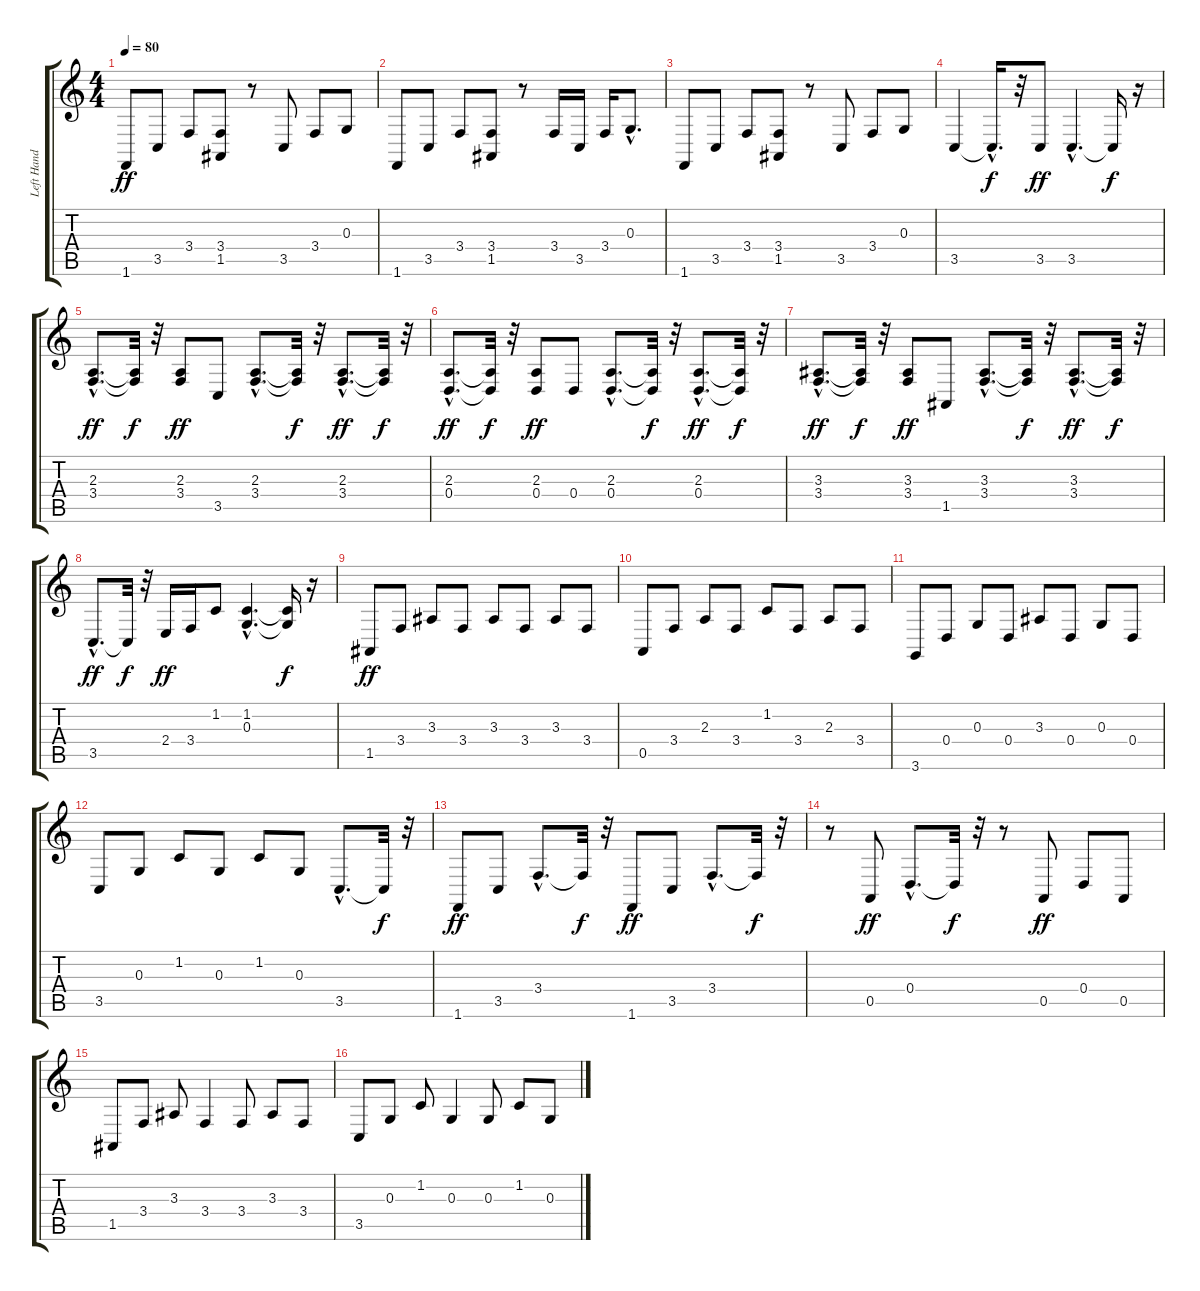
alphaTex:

\track ("Left Hand" "Left Hand") {instrument acousticgrandpiano}
\staff {score tabs}
\tuning (E4 B3 G3 D3 A2 E2) {hide}
\ts (4 4)
\tempo 80
\clef g2
\ks c
1.6.8{dy ff instrument acousticgrandpiano} 3.5.8 3.4.8 (3.4 1.5).8 r.8 3.5.8 3.4.8 0.3.8 |
1.6.8 3.5.8 3.4.8 (3.4 1.5).8 r.8 3.4.16 3.5.16 3.4.16 0.3{hac}.8{d} |
1.6.8 3.5.8 3.4.8 (3.4 1.5).8 r.8 3.5.8 3.4.8 0.3.8 |
3.5.4 3.5{hac t}.16{d dy f} r.32 3.5.8{dy ff} 3.5{hac}.4{d} 3.5{t}.16{dy f} r.16 |
(2.3{hac} 3.4{hac}).8{d dy ff} (2.3{t} 3.4{t}).32{dy f} r.32 (2.3 3.4).8{dy ff} 3.5.8 (2.3{hac} 3.4{hac}).8{d} (2.3{t} 3.4{t}).32{dy f} r.32 (2.3{hac} 3.4{hac}).8{d dy ff} (2.3{t} 3.4{t}).32{dy f} r.32 |
(2.3{hac} 0.4{hac}).8{d dy ff} (2.3{t} 0.4{t}).32{dy f} r.32 (2.3 0.4).8{dy ff} 0.4.8 (2.3{hac} 0.4{hac}).8{d} (2.3{t} 0.4{t}).32{dy f} r.32 (2.3{hac} 0.4{hac}).8{d dy ff} (2.3{t} 0.4{t}).32{dy f} r.32 |
(3.3{hac} 3.4{hac}).8{d dy ff} (3.3{t} 3.4{t}).32{dy f} r.32 (3.3 3.4).8{dy ff} 1.5.8 (3.3{hac} 3.4{hac}).8{d} (3.3{t} 3.4{t}).32{dy f} r.32 (3.3{hac} 3.4{hac}).8{d dy ff} (3.3{t} 3.4{t}).32{dy f} r.32 |
3.5{hac}.8{d dy ff} 3.5{t}.32{dy f} r.32 2.4.16{dy ff} 3.4.16 1.2.8 (1.2{hac} 0.3{hac}).4{d} (1.2{t} 0.3{t}).16{dy f} r.16 |
1.5.8{dy ff} 3.4.8 3.3.8 3.4.8 3.3.8 3.4.8 3.3.8 3.4.8 |
0.5.8 3.4.8 2.3.8 3.4.8 1.2.8 3.4.8 2.3.8 3.4.8 |
3.6.8 0.4.8 0.3.8 0.4.8 3.3.8 0.4.8 0.3.8 0.4.8 |
3.5.8 0.3.8 1.2.8 0.3.8 1.2.8 0.3.8 3.5{hac}.8{d} 3.5{t}.32{dy f} r.32 |
1.6.8{dy ff} 3.5.8 3.4{hac}.8{d} 3.4{t}.32{dy f} r.32 1.6.8{dy ff} 3.5.8 3.4{hac}.8{d} 3.4{t}.32{dy f} r.32 |
r.8 0.5.8{dy ff} 0.4{hac}.8{d} 0.4{t}.32{dy f} r.32 r.8 0.5.8{dy ff} 0.4.8 0.5.8 |
1.5.8 3.4.8 3.3.8 3.4.4 3.4.8 3.3.8 3.4.8 |
3.5.8 0.3.8 1.2.8 0.3.4 0.3.8 1.2.8 0.3.8
